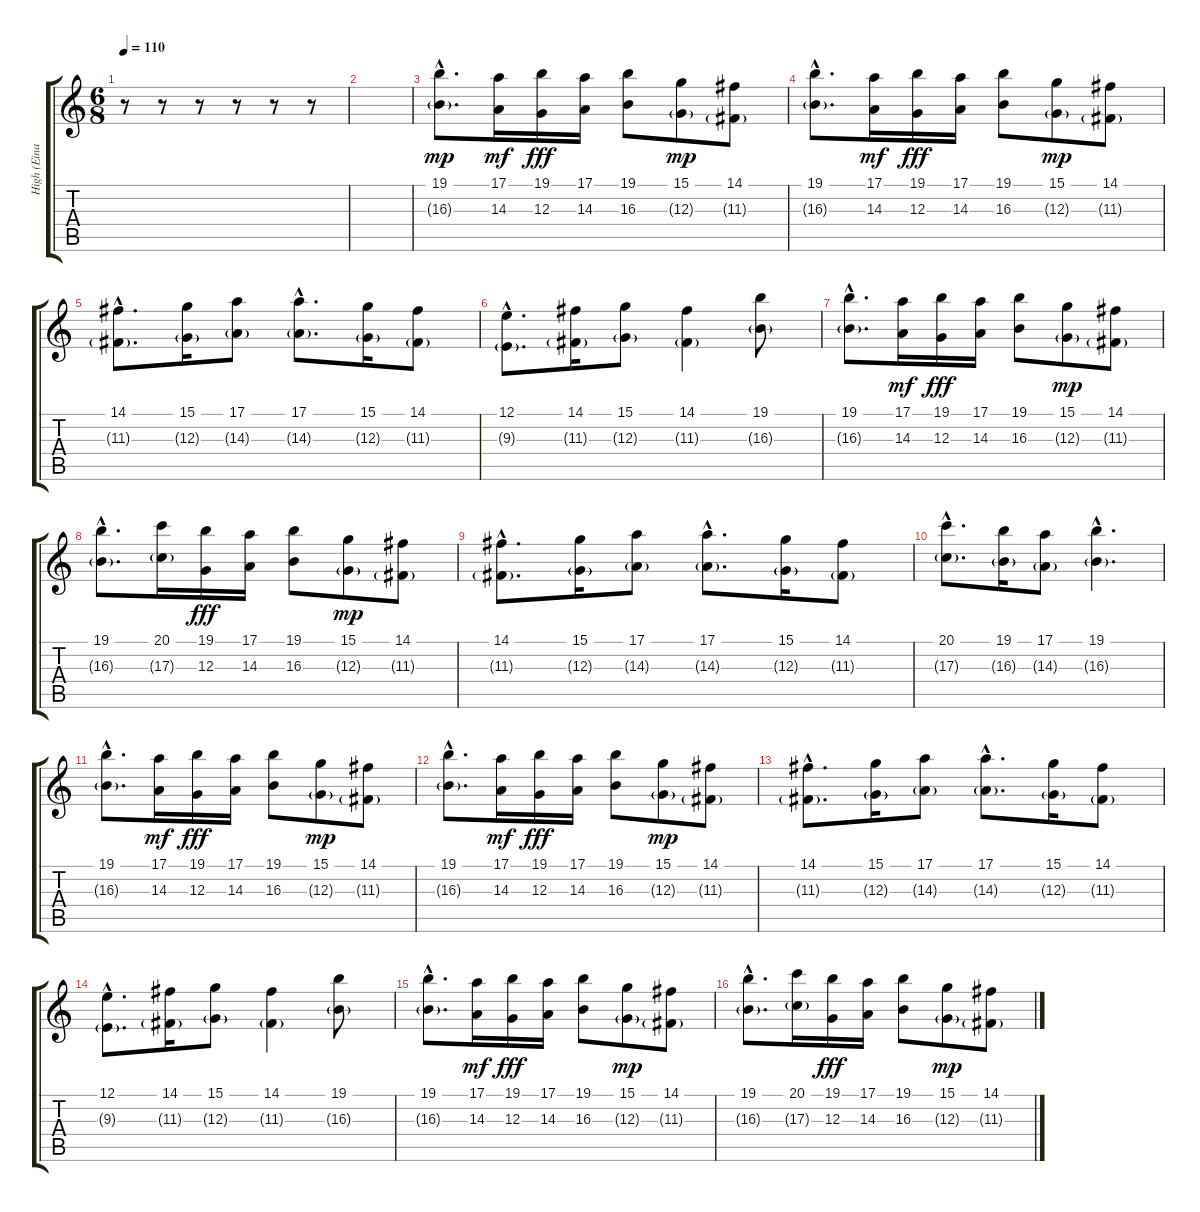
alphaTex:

\track ("High (Einar)" "High (Eina") {instrument electricgrandpiano}
\staff {score tabs}
\tuning (E4 B3 G3 D3 A2 E2) {hide}
\ts (6 8)
\tempo 110
\clef g2
\ks c
r.8{dy f} r.8 r.8 r.8 r.8 r.8 |
|
(19.1{hac} 16.3{g hac}).8{d dy mp} (17.1 14.3).16{dy mf} (19.1 12.3).16{dy fff} (17.1 14.3).16 (19.1 16.3).8 (15.1 12.3{g}).8{dy mp} (14.1 11.3{g}).8 |
(19.1{hac} 16.3{g hac}).8{d} (17.1 14.3).16{dy mf} (19.1 12.3).16{dy fff} (17.1 14.3).16 (19.1 16.3).8 (15.1 12.3{g}).8{dy mp} (14.1 11.3{g}).8 |
(14.1{hac} 11.3{g hac}).8{d} (15.1 12.3{g}).16 (17.1 14.3{g}).8 (17.1{hac} 14.3{g hac}).8{d} (15.1 12.3{g}).16 (14.1 11.3{g}).8 |
(12.1{hac} 9.3{g hac}).8{d} (14.1 11.3{g}).16 (15.1 12.3{g}).8 (14.1 11.3{g}).4 (19.1 16.3{g}).8 |
(19.1{hac} 16.3{g hac}).8{d} (17.1 14.3).16{dy mf} (19.1 12.3).16{dy fff} (17.1 14.3).16 (19.1 16.3).8 (15.1 12.3{g}).8{dy mp} (14.1 11.3{g}).8 |
(19.1{hac} 16.3{g hac}).8{d} (20.1 17.3{g}).16 (19.1 12.3).16{dy fff} (17.1 14.3).16 (19.1 16.3).8 (15.1 12.3{g}).8{dy mp} (14.1 11.3{g}).8 |
(14.1{hac} 11.3{g hac}).8{d} (15.1 12.3{g}).16 (17.1 14.3{g}).8 (17.1{hac} 14.3{g hac}).8{d} (15.1 12.3{g}).16 (14.1 11.3{g}).8 |
(20.1{hac} 17.3{g hac}).8{d} (19.1 16.3{g}).16 (17.1 14.3{g}).8 (19.1{hac} 16.3{g hac}).4{d} |
(19.1{hac} 16.3{g hac}).8{d} (17.1 14.3).16{dy mf} (19.1 12.3).16{dy fff} (17.1 14.3).16 (19.1 16.3).8 (15.1 12.3{g}).8{dy mp} (14.1 11.3{g}).8 |
(19.1{hac} 16.3{g hac}).8{d} (17.1 14.3).16{dy mf} (19.1 12.3).16{dy fff} (17.1 14.3).16 (19.1 16.3).8 (15.1 12.3{g}).8{dy mp} (14.1 11.3{g}).8 |
(14.1{hac} 11.3{g hac}).8{d} (15.1 12.3{g}).16 (17.1 14.3{g}).8 (17.1{hac} 14.3{g hac}).8{d} (15.1 12.3{g}).16 (14.1 11.3{g}).8 |
(12.1{hac} 9.3{g hac}).8{d} (14.1 11.3{g}).16 (15.1 12.3{g}).8 (14.1 11.3{g}).4 (19.1 16.3{g}).8 |
(19.1{hac} 16.3{g hac}).8{d} (17.1 14.3).16{dy mf} (19.1 12.3).16{dy fff} (17.1 14.3).16 (19.1 16.3).8 (15.1 12.3{g}).8{dy mp} (14.1 11.3{g}).8 |
(19.1{hac} 16.3{g hac}).8{d} (20.1 17.3{g}).16 (19.1 12.3).16{dy fff} (17.1 14.3).16 (19.1 16.3).8 (15.1 12.3{g}).8{dy mp} (14.1 11.3{g}).8
